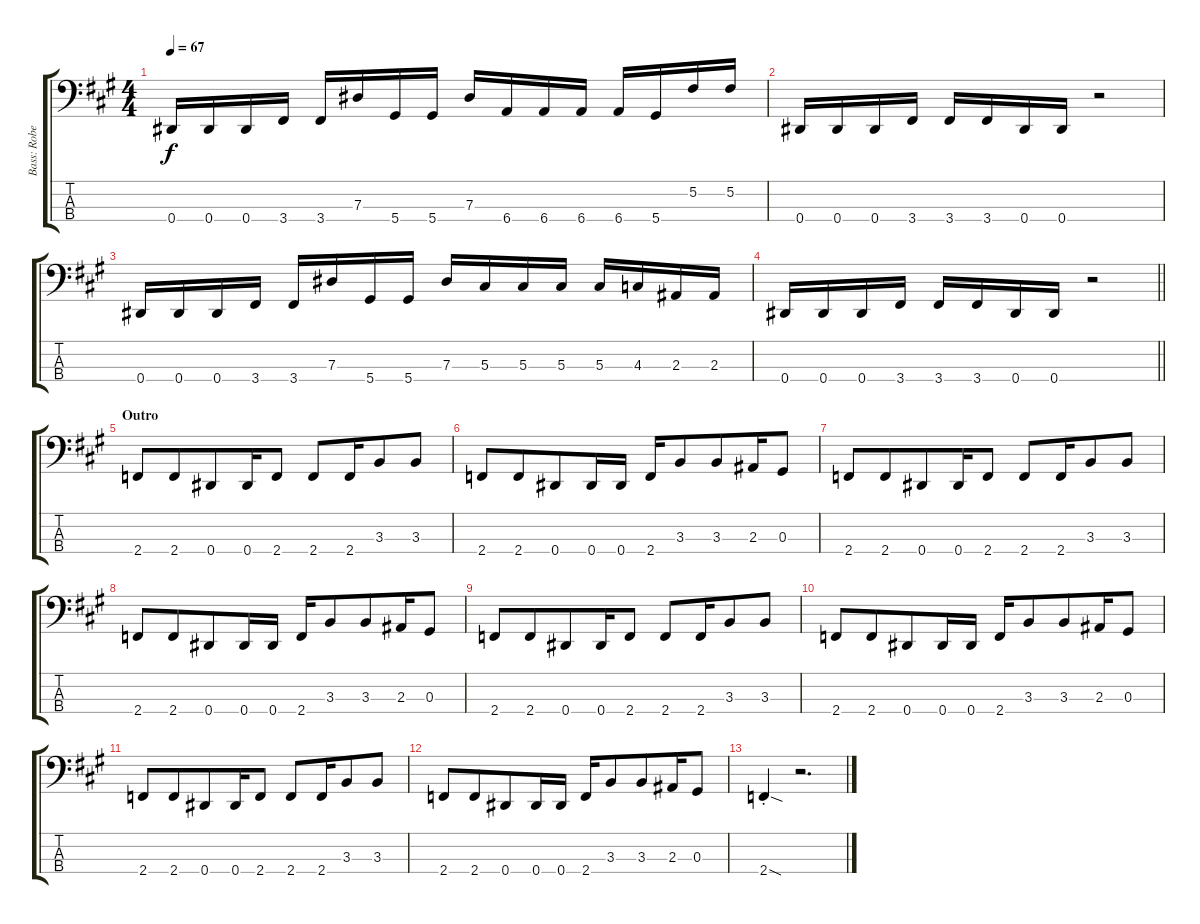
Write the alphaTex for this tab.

\track ("Bass: Robert" "Bass: Robe") {instrument electricbassfinger}
\staff {score tabs}
\tuning (Gb2 Db2 Ab1 Eb1) {hide}
\ts (4 4)
\tempo 67
\clef f4
\ks a
0.4.16{dy f} 0.4.16 0.4.16 3.4.16 3.4.16 7.3.16 5.4.16 5.4.16 7.3.16 6.4.16 6.4.16 6.4.16 6.4.16 5.4.16 5.2.16 5.2.16 |
0.4.16 0.4.16 0.4.16 3.4.16 3.4.16 3.4.16 0.4.16 0.4.16 r.2 |
0.4.16 0.4.16 0.4.16 3.4.16 3.4.16 7.3.16 5.4.16 5.4.16 7.3.16 5.3.16 5.3.16 5.3.16 5.3.16 4.3.16 2.3.16 2.3.16 |
\barLineRight lightlight
0.4.16 0.4.16 0.4.16 3.4.16 3.4.16 3.4.16 0.4.16 0.4.16 r.2 |
\section ("" "Outro")
2.4.8 2.4.8{beam merge} 0.4.8 0.4.16 2.4.8 2.4.8 2.4.16{beam merge} 3.3.8 3.3.8 |
2.4.8 2.4.8{beam merge} 0.4.8 0.4.16 0.4.16 2.4.16 3.3.8 3.3.8{beam merge} 2.3.16 0.3.8 |
2.4.8 2.4.8{beam merge} 0.4.8 0.4.16 2.4.8 2.4.8 2.4.16{beam merge} 3.3.8 3.3.8 |
2.4.8 2.4.8{beam merge} 0.4.8 0.4.16 0.4.16 2.4.16 3.3.8 3.3.8{beam merge} 2.3.16 0.3.8 |
2.4.8 2.4.8{beam merge} 0.4.8 0.4.16 2.4.8 2.4.8 2.4.16{beam merge} 3.3.8 3.3.8 |
2.4.8 2.4.8{beam merge} 0.4.8 0.4.16 0.4.16 2.4.16 3.3.8 3.3.8{beam merge} 2.3.16 0.3.8 |
2.4.8 2.4.8{beam merge} 0.4.8 0.4.16 2.4.8 2.4.8 2.4.16{beam merge} 3.3.8 3.3.8 |
2.4.8 2.4.8{beam merge} 0.4.8 0.4.16 0.4.16 2.4.16 3.3.8 3.3.8{beam merge} 2.3.16 0.3.8 |
2.4{sod st}.4 r.2{d}
